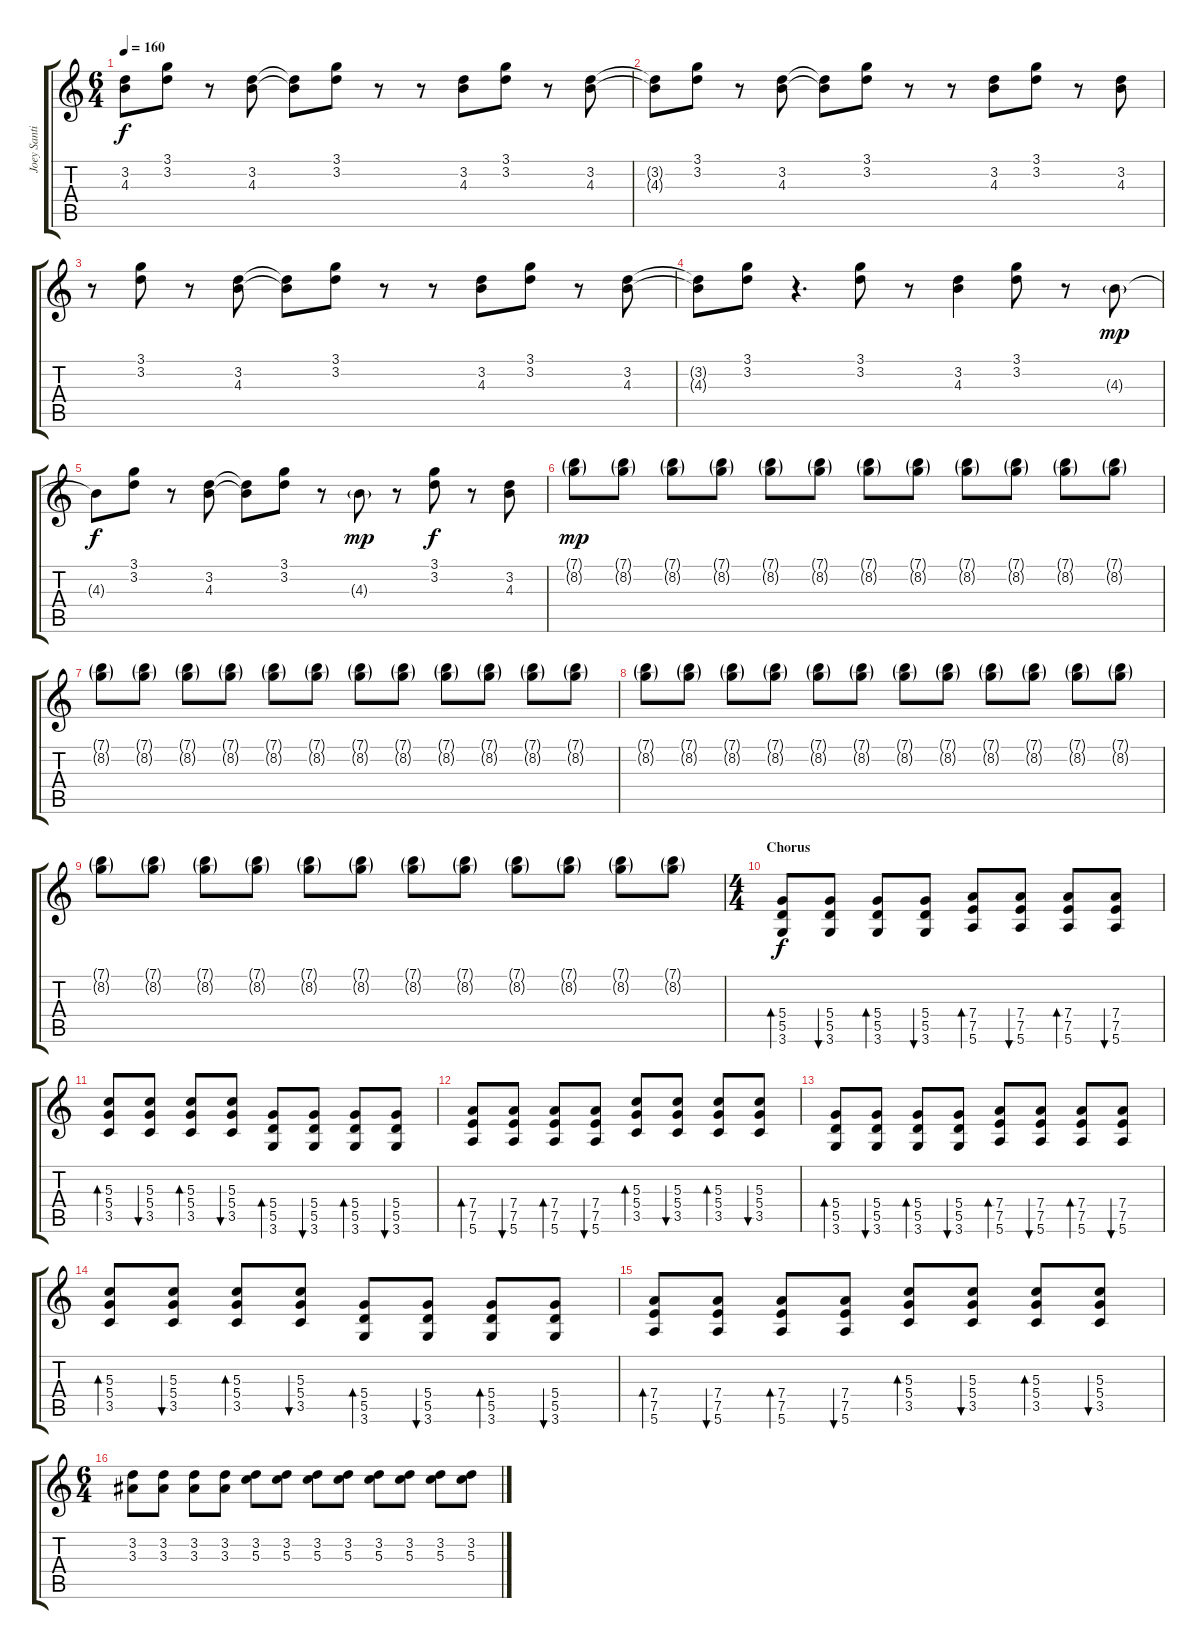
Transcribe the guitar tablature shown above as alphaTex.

\track ("Joey Santiago" "Joey Santi") {instrument electricguitarclean}
\staff {score tabs}
\tuning (E4 B3 G3 D3 A2 E2) {hide}
\ts (6 4)
\tempo 160
\clef g2
\ks c
(3.2 4.3).8{dy f} (3.1 3.2).8 r.8 (3.2 4.3).8 (3.2{t} 4.3{t}).8 (3.1 3.2).8 r.8 r.8 (3.2 4.3).8 (3.1 3.2).8 r.8 (3.2 4.3).8 |
(3.2{t} 4.3{t}).8 (3.1 3.2).8 r.8 (3.2 4.3).8 (3.2{t} 4.3{t}).8 (3.1 3.2).8 r.8 r.8 (3.2 4.3).8 (3.1 3.2).8 r.8 (3.2 4.3).8 |
r.8 (3.1 3.2).8 r.8 (3.2 4.3).8 (3.2{t} 4.3{t}).8 (3.1 3.2).8 r.8 r.8 (3.2 4.3).8 (3.1 3.2).8 r.8 (3.2 4.3).8 |
(3.2{t} 4.3{t}).8 (3.1 3.2).8 r.4{d} (3.1 3.2).8 r.8 (3.2 4.3).4 (3.1 3.2).8 r.8 4.3{g}.8{dy mp} |
4.3{t}.8{dy f} (3.1 3.2).8 r.8 (3.2 4.3).8 (3.2{t} 4.3{t}).8 (3.1 3.2).8 r.8 4.3{g}.8{dy mp} r.8 (3.1 3.2).8{dy f} r.8 (3.2 4.3).8 |
(7.1{g} 8.2{g}).8{dy mp} (7.1{g} 8.2{g}).8 (7.1{g} 8.2{g}).8 (7.1{g} 8.2{g}).8 (7.1{g} 8.2{g}).8 (7.1{g} 8.2{g}).8 (7.1{g} 8.2{g}).8 (7.1{g} 8.2{g}).8 (7.1{g} 8.2{g}).8 (7.1{g} 8.2{g}).8 (7.1{g} 8.2{g}).8 (7.1{g} 8.2{g}).8 |
(7.1{g} 8.2{g}).8 (7.1{g} 8.2{g}).8 (7.1{g} 8.2{g}).8 (7.1{g} 8.2{g}).8 (7.1{g} 8.2{g}).8 (7.1{g} 8.2{g}).8 (7.1{g} 8.2{g}).8 (7.1{g} 8.2{g}).8 (7.1{g} 8.2{g}).8 (7.1{g} 8.2{g}).8 (7.1{g} 8.2{g}).8 (7.1{g} 8.2{g}).8 |
(7.1{g} 8.2{g}).8 (7.1{g} 8.2{g}).8 (7.1{g} 8.2{g}).8 (7.1{g} 8.2{g}).8 (7.1{g} 8.2{g}).8 (7.1{g} 8.2{g}).8 (7.1{g} 8.2{g}).8 (7.1{g} 8.2{g}).8 (7.1{g} 8.2{g}).8 (7.1{g} 8.2{g}).8 (7.1{g} 8.2{g}).8 (7.1{g} 8.2{g}).8 |
(7.1{g} 8.2{g}).8 (7.1{g} 8.2{g}).8 (7.1{g} 8.2{g}).8 (7.1{g} 8.2{g}).8 (7.1{g} 8.2{g}).8 (7.1{g} 8.2{g}).8 (7.1{g} 8.2{g}).8 (7.1{g} 8.2{g}).8 (7.1{g} 8.2{g}).8 (7.1{g} 8.2{g}).8 (7.1{g} 8.2{g}).8 (7.1{g} 8.2{g}).8 |
\ts (4 4)
\section ("" "Chorus")
(5.4 5.5 3.6).8{bd 60 dy f volume 13 instrument overdrivenguitar} (5.4 5.5 3.6).8{bu 60} (5.4 5.5 3.6).8{bd 60} (5.4 5.5 3.6).8{bu 60} (7.4 7.5 5.6).8{bd 60} (7.4 7.5 5.6).8{bu 60} (7.4 7.5 5.6).8{bd 60} (7.4 7.5 5.6).8{bu 60} |
(5.3 5.4 3.5).8{bd 60} (5.3 5.4 3.5).8{bu 60} (5.3 5.4 3.5).8{bd 60} (5.3 5.4 3.5).8{bu 60} (5.4 5.5 3.6).8{bd 60} (5.4 5.5 3.6).8{bu 60} (5.4 5.5 3.6).8{bd 60} (5.4 5.5 3.6).8{bu 60} |
(7.4 7.5 5.6).8{bd 60} (7.4 7.5 5.6).8{bu 60} (7.4 7.5 5.6).8{bd 60} (7.4 7.5 5.6).8{bu 60} (5.3 5.4 3.5).8{bd 60} (5.3 5.4 3.5).8{bu 60} (5.3 5.4 3.5).8{bd 60} (5.3 5.4 3.5).8{bu 60} |
(5.4 5.5 3.6).8{bd 60} (5.4 5.5 3.6).8{bu 60} (5.4 5.5 3.6).8{bd 60} (5.4 5.5 3.6).8{bu 60} (7.4 7.5 5.6).8{bd 60} (7.4 7.5 5.6).8{bu 60} (7.4 7.5 5.6).8{bd 60} (7.4 7.5 5.6).8{bu 60} |
(5.3 5.4 3.5).8{bd 60} (5.3 5.4 3.5).8{bu 60} (5.3 5.4 3.5).8{bd 60} (5.3 5.4 3.5).8{bu 60} (5.4 5.5 3.6).8{bd 60} (5.4 5.5 3.6).8{bu 60} (5.4 5.5 3.6).8{bd 60} (5.4 5.5 3.6).8{bu 60} |
(7.4 7.5 5.6).8{bd 60} (7.4 7.5 5.6).8{bu 60} (7.4 7.5 5.6).8{bd 60} (7.4 7.5 5.6).8{bu 60} (5.3 5.4 3.5).8{bd 60} (5.3 5.4 3.5).8{bu 60} (5.3 5.4 3.5).8{bd 60} (5.3 5.4 3.5).8{bu 60} |
\ts (6 4)
(3.2 3.3).8 (3.2 3.3).8 (3.2 3.3).8 (3.2 3.3).8 (3.2 5.3).8 (3.2 5.3).8 (3.2 5.3).8 (3.2 5.3).8 (3.2 5.3).8 (3.2 5.3).8 (3.2 5.3).8 (3.2 5.3).8
